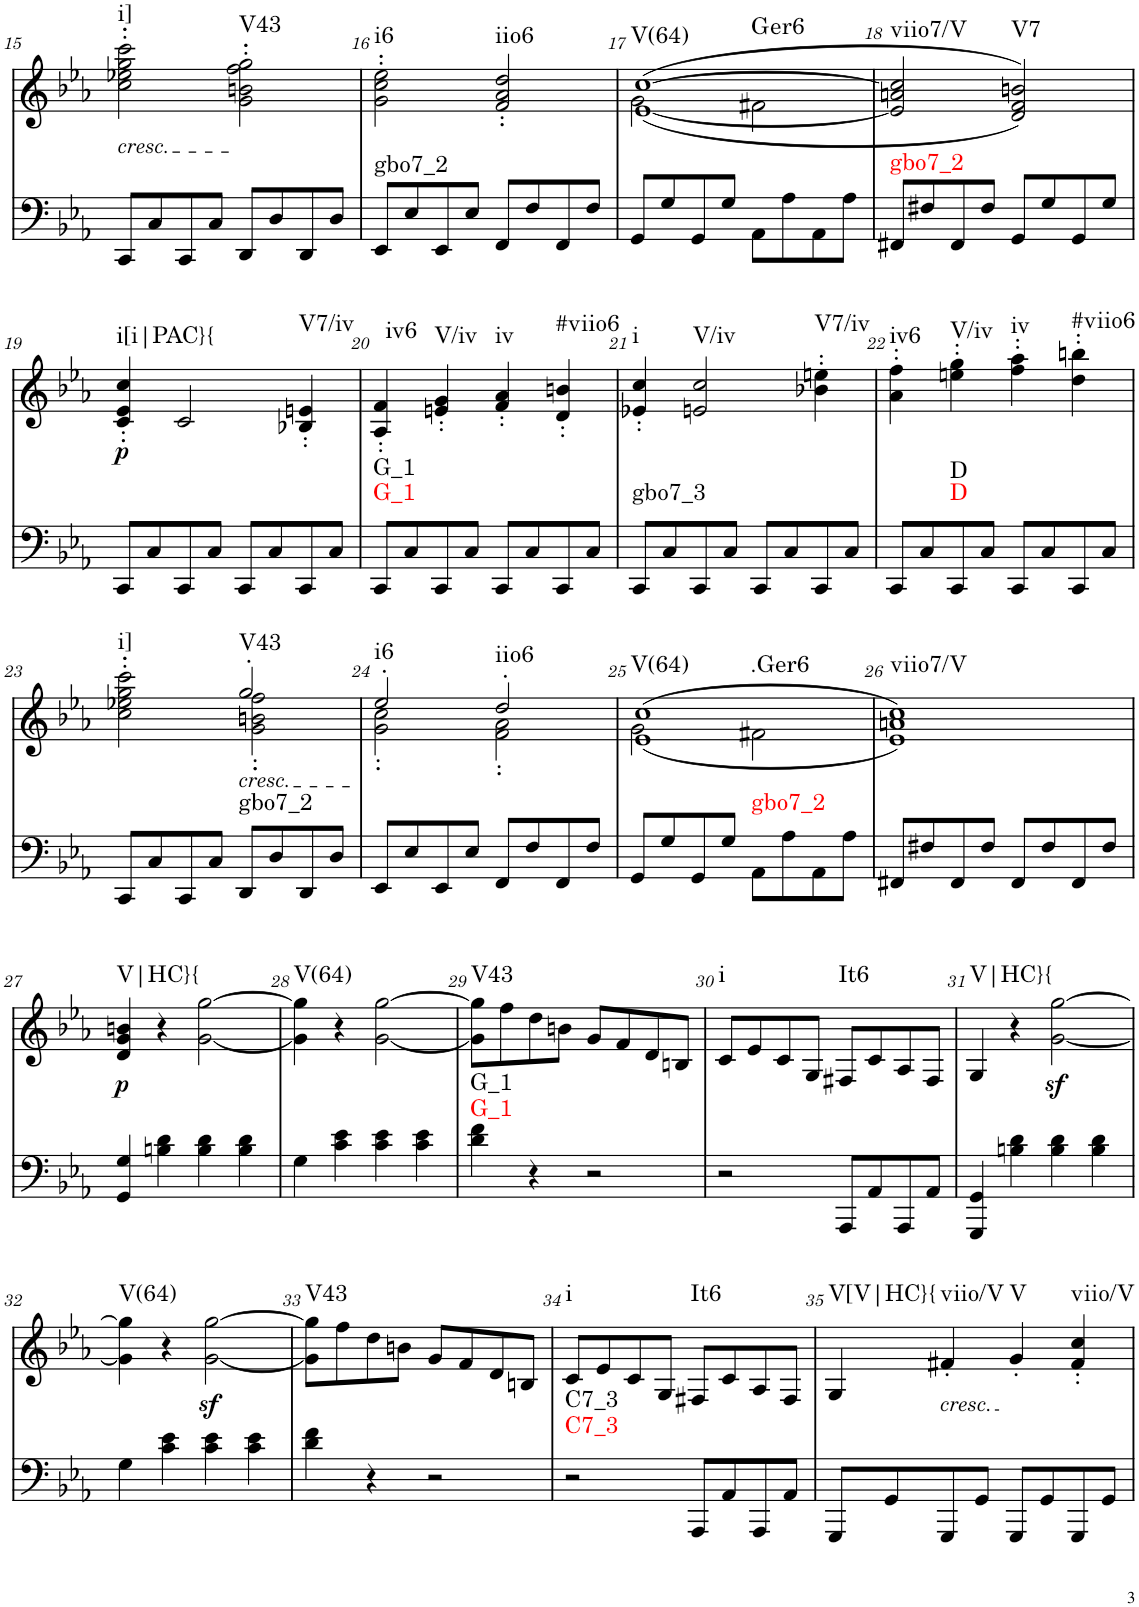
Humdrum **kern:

**kern	**kern	**text	**dynam	**harte
*part2	*part1	*part1	*part1	*part1
*staff2	*staff1	*staff1	*staff1	*
*I"piano	*I"piano	*	*	*
*I'Pno	*I'Pno	*	*	*
!!LO:PB:g=z
*clefF4	*clefG2	*	*	*
*k[b-e-a-]	*k[b-e-a-]	*	*	*
*c:	*c:	*	*	*
*M2/2	*M2/2	*	*	*
*met(c|)	*met(c|)	*	*	*
=15	=15	=15	=15	=15
!	!LO:TX:b:i:t=cresc.	!	!	!
!	!	!LO:LY:b	!	!LO:H:kt=i]
8CC/L	2cc\' 2ee-X\' 2gg\' 2ccc\'	<	.	N
8C/	.	.	.	.
8CC/	.	.	.	.
8C/J	.	.	.	.
!	!	!	!	!LO:H:kt=V43
8DD/L	2g\' 2bn\' 2ff\' 2gg\'	.	.	N
8D/	.	.	.	.
8DD/	.	.	.	.
8D/J	.	.	.	.
=16	=16	=16	=16	=16
!	!	!	!	!LO:H:kt=i6
8EE-/L	2g\' 2cc\' 2ee-\'	.	.	N
8E-/	.	.	.	.
8EE-/	.	.	.	.
8E-/J	.	.	.	.
!	!	!	!	!LO:H:kt=iio6
8FF/L	2f/' 2a-/' 2dd/'	.	.	N
8F/	.	.	.	.
8FF/	.	.	.	.
8F/J	.	.	.	.
=17	=17	=17	=17	=17
*	*^	*	*	*
!	!	!	!	!	!LO:H:kt=V(64)
8GG/L	(<([<1e- [1cc	2g\	.	.	N
8G/	.	.	.	.	.
8GG/	.	.	.	.	.
8G/J	.	.	.	.	.
!	!	!	!	!	!LO:H:kt=er
8AA-\L	.	2f#X\	.	.	.
8A-\	.	.	.	.	.
8AA-\	.	.	.	.	.
8A-\J	.	.	.	.	.
*	*v	*v	*	*	*
=18	=18	=18	=18	=18
!	!	!	!	!LO:H:kt=viio7/V
8FF#X/L	2e-/] 2an/ 2cc/]	.	.	N
8F#X/	.	.	.	.
8FF#/	.	.	.	.
8F#/J	.	.	.	.
!	!	!	!	!LO:H:kt=V7
8GG/L	2d/ 2f/ 2bn/))	.	.	N
8G/	.	.	.	.
8GG/	.	.	.	.
8G/J	.	.	.	.
!!LO:LB:g=z
=19	=19	=19	=19	=19
!	!	!LO:LY:b	!LO:DY:b	!LO:H:kt=i[i|PAC}{
8CC/L	4c/' 4e-/' 4cc/'	p	p	N
8C/	.	.	.	.
8CC/	2c/	.	.	.
8C/J	.	.	.	.
8CC/L	.	.	.	.
8C/	.	.	.	.
!	!	!	!	!LO:H:kt=V7/iv
8CC/	4B-X/' 4en/'	.	.	N
8C/J	.	.	.	.
=20	=20	=20	=20	=20
!	!	!	!	!LO:H:kt=iv6
8CC/L	4A-/' 4f/'	.	.	N
8C/	.	.	.	.
!	!	!	!	!LO:H:kt=V/iv
8CC/	4en/' 4g/'	.	.	N
8C/J	.	.	.	.
!	!	!	!	!LO:H:kt=iv
8CC/L	4f/' 4a-/'	.	.	N
8C/	.	.	.	.
!	!	!	!	!LO:H:kt=#viio6
8CC/	4d/' 4bn/'	.	.	N
8C/J	.	.	.	.
=21	=21	=21	=21	=21
!	!	!	!	!LO:H:kt=i
8CC/L	4e-X/' 4cc/'	.	.	N
8C/	.	.	.	.
!	!	!	!	!LO:H:kt=V/iv
8CC/	2en/ 2cc/	.	.	N
8C/J	.	.	.	.
8CC/L	.	.	.	.
8C/	.	.	.	.
!	!	!	!	!LO:H:kt=V7/iv
8CC/	4b-X\' 4een\'	.	.	N
8C/J	.	.	.	.
=22	=22	=22	=22	=22
!	!	!	!	!LO:H:kt=iv6
8CC/L	4a-\' 4ff\'	.	.	N
8C/	.	.	.	.
!	!	!	!	!LO:H:kt=V/iv
8CC/	4een\' 4gg\'	.	.	N
8C/J	.	.	.	.
!	!	!	!	!LO:H:kt=iv
8CC/L	4ff\' 4aa-\'	.	.	N
8C/	.	.	.	.
!	!	!	!	!LO:H:kt=#viio6
8CC/	4dd\' 4bbn\'	.	.	N
8C/J	.	.	.	.
!!LO:LB:g=z
=23	=23	=23	=23	=23
!	!	!LO:LY:b	!	!LO:H:kt=i]
*	*^	*	*	*
8CC/L	2cc\' 2ee-X\' 2gg\' 2ccc\'	2ryy	<	.	N
8C/	.	.	.	.	.
8CC/	.	.	.	.	.
8C/J	.	.	.	.	.
!	!LO:TX:b:i:t=cresc.	!	!	!	!LO:H:kt=V43
8DD/L	2g\' 2bn\' 2ff\'	2gg'/	.	.	N
8D/	.	.	.	.	.
8DD/	.	.	.	.	.
8D/J	.	.	.	.	.
=24	=24	=24	=24	=24	=24
!	!	!	!	!	!LO:H:kt=i6
8EE-/L	2g\' 2cc\'	2ee-'/	.	.	N
8E-/	.	.	.	.	.
8EE-/	.	.	.	.	.
8E-/J	.	.	.	.	.
!	!	!	!	!	!LO:H:kt=iio6
8FF/L	2f\' 2a-\'	2dd'/	.	.	N
8F/	.	.	.	.	.
8FF/	.	.	.	.	.
8F/J	.	.	.	.	.
=25	=25	=25	=25	=25	=25
!	!	!	!	!	!LO:H:n=1:kt=V(64)
!	!	!	!	!	!LO:H:n=2:kt=.Ger6
8GG/L	(<(1e- 1cc	2g\	.	.	N N
8G/	.	.	.	.	.
8GG/	.	.	.	.	.
8G/J	.	.	.	.	.
8AA-\L	.	2f#X\	.	.	.
8A-\	.	.	.	.	.
8AA-\	.	.	.	.	.
8A-\J	.	.	.	.	.
*	*v	*v	*	*	*
=26	=26	=26	=26	=26
!	!	!	!	!LO:H:kt=viio7/V
8FF#X/L	1e- 1an 1cc))	.	.	N
8F#X/	.	.	.	.
8FF#/	.	.	.	.
8F#/J	.	.	.	.
8FF#/L	.	.	.	.
8F#/	.	.	.	.
8FF#/	.	.	.	.
8F#/J	.	.	.	.
!!LO:LB:g=z
=27	=27	=27	=27	=27
!	!	!LO:LY:b	!LO:DY:b	!LO:H:kt=V|HC}{
4GG/ 4G/	4d/ 4g/ 4bn/	p	p	N
4Bn\ 4d\	4r	.	.	.
4B\ 4d\	[2g\ [2gg\	.	.	.
4B\ 4d\	.	.	.	.
=28	=28	=28	=28	=28
!	!	!	!	!LO:H:kt=V(64)
4G\	4g\] 4gg\]	.	.	N
4c\ 4e-\	4r	.	.	.
4c\ 4e-\	[2g\ [2gg\	.	.	.
4c\ 4e-\	.	.	.	.
=29	=29	=29	=29	=29
!	!	!	!	!LO:H:kt=V43
4d\ 4f\	8g\] 8gg\]L	.	.	N
.	8ff\	.	.	.
4r	8dd\	.	.	.
.	8bn\J	.	.	.
2r	8g/L	.	.	.
.	8f/	.	.	.
.	8d/	.	.	.
.	8Bn/J	.	.	.
=30	=30	=30	=30	=30
!	!	!	!	!LO:H:kt=i
2r	8c/L	.	.	N
.	8e-/	.	.	.
.	8c/	.	.	.
.	8G/J	.	.	.
!	!	!	!	!LO:H:kt=It6
8AAA-/L	8F#X/L	.	.	N
8AA-/	8c/	.	.	.
8AAA-/	8A-/	.	.	.
8AA-/J	8F#/J	.	.	.
=31	=31	=31	=31	=31
!	!	!	!	!LO:H:kt=V|HC}{
4GGG/ 4GG/	4G/	.	.	N
4Bn\ 4d\	4r	.	.	.
4B\ 4d\	[2g\z< [2gg\z<	.	.	.
4B\ 4d\	.	.	.	.
!!LO:LB:g=z
=32	=32	=32	=32	=32
!	!	!	!	!LO:H:kt=V(64)
4G\	4g\] 4gg\]	.	.	N
4c\ 4e-\	4r	.	.	.
4c\ 4e-\	[2g\z< [2gg\z<	.	.	.
4c\ 4e-\	.	.	.	.
=33	=33	=33	=33	=33
!	!	!	!	!LO:H:kt=V43
4d\ 4f\	8g\] 8gg\]L	.	.	N
.	8ff\	.	.	.
4r	8dd\	.	.	.
.	8bn\J	.	.	.
2r	8g/L	.	.	.
.	8f/	.	.	.
.	8d/	.	.	.
.	8Bn/J	.	.	.
=34	=34	=34	=34	=34
!	!	!	!	!LO:H:kt=i
2r	8c/L	.	.	N
.	8e-/	.	.	.
.	8c/	.	.	.
.	8G/J	.	.	.
!	!	!	!	!LO:H:kt=It6
8AAA-/L	8F#X/L	.	.	N
8AA-/	8c/	.	.	.
8AAA-/	8A-/	.	.	.
8AA-/J	8F#/J	.	.	.
=35	=35	=35	=35	=35
!	!	!	!	!LO:H:kt=V[V|HC}{
8GGG/L	4G/	.	.	N
8GG/	.	.	.	.
!	!LO:TX:b:i:t=cresc.	!	!	!LO:H:kt=viio/V
8GGG/	4f#X'/	.	.	N
8GG/J	.	.	.	.
!	!	!	!	!LO:H:kt=V
8GGG/L	4g'/	.	.	N
8GG/	.	.	.	.
!	!	!	!	!LO:H:kt=viio/V
8GGG/	4f#/' 4cc/'	.	.	N
8GG/J	.	.	.	.
=	=	=	=	=
*-	*-	*-	*-	*-
